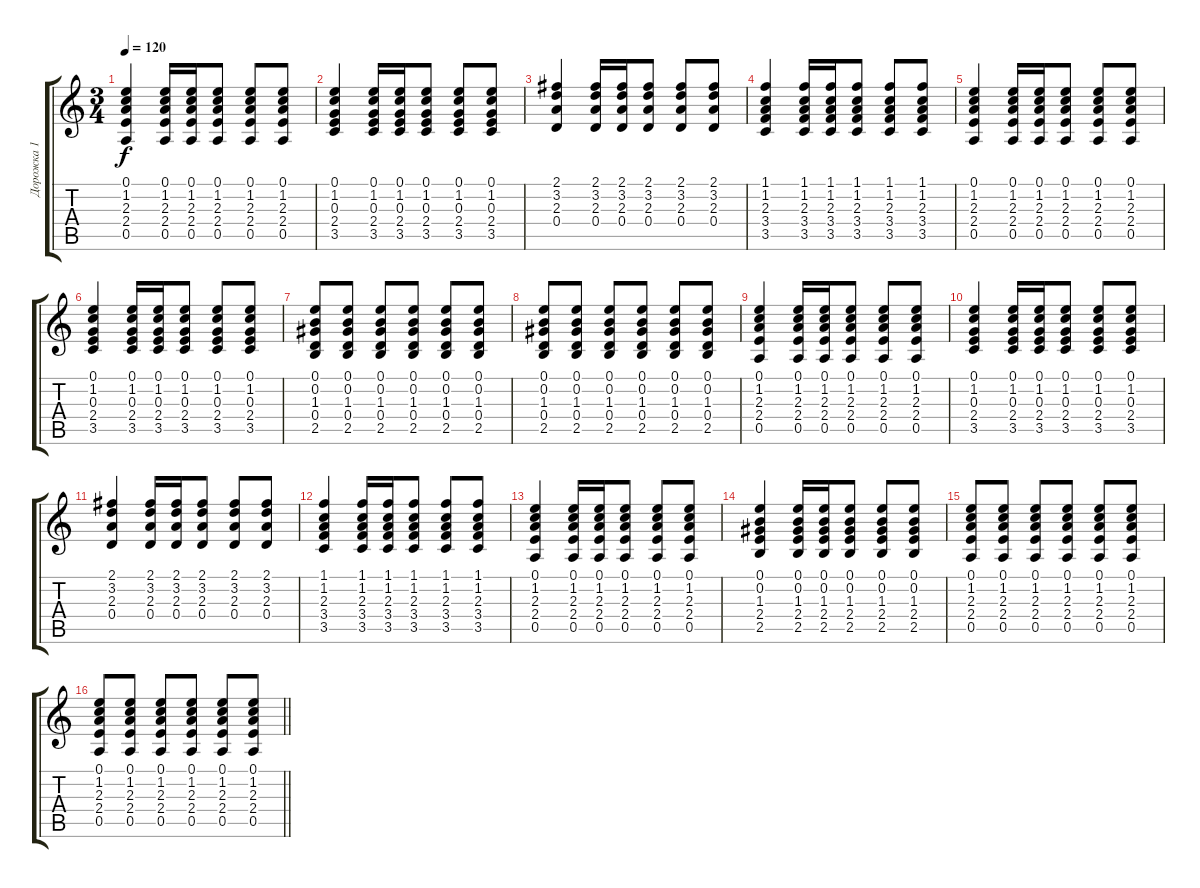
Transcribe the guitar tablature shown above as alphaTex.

\track ("Дорожка 1" "Дорожка 1") {instrument acousticguitarsteel}
\staff {score tabs}
\tuning (E4 B3 G3 D3 A2 E2) {hide}
\ts (3 4)
\tempo 120
\clef g2
\ks c
(0.1 1.2 2.3 2.4 0.5).4{dy f} (0.1 1.2 2.3 2.4 0.5).16 (0.1 1.2 2.3 2.4 0.5).16 (0.1 1.2 2.3 2.4 0.5).8 (0.1 1.2 2.3 2.4 0.5).8 (0.1 1.2 2.3 2.4 0.5).8 |
(0.1 1.2 0.3 2.4 3.5).4 (0.1 1.2 0.3 2.4 3.5).16 (0.1 1.2 0.3 2.4 3.5).16 (0.1 1.2 0.3 2.4 3.5).8 (0.1 1.2 0.3 2.4 3.5).8 (0.1 1.2 0.3 2.4 3.5).8 |
(2.1 3.2 2.3 0.4).4 (2.1 3.2 2.3 0.4).16 (2.1 3.2 2.3 0.4).16 (2.1 3.2 2.3 0.4).8 (2.1 3.2 2.3 0.4).8 (2.1 3.2 2.3 0.4).8 |
(1.1 1.2 2.3 3.4 3.5).4 (1.1 1.2 2.3 3.4 3.5).16 (1.1 1.2 2.3 3.4 3.5).16 (1.1 1.2 2.3 3.4 3.5).8 (1.1 1.2 2.3 3.4 3.5).8 (1.1 1.2 2.3 3.4 3.5).8 |
(0.1 1.2 2.3 2.4 0.5).4 (0.1 1.2 2.3 2.4 0.5).16 (0.1 1.2 2.3 2.4 0.5).16 (0.1 1.2 2.3 2.4 0.5).8 (0.1 1.2 2.3 2.4 0.5).8 (0.1 1.2 2.3 2.4 0.5).8 |
(0.1 1.2 0.3 2.4 3.5).4 (0.1 1.2 0.3 2.4 3.5).16 (0.1 1.2 0.3 2.4 3.5).16 (0.1 1.2 0.3 2.4 3.5).8 (0.1 1.2 0.3 2.4 3.5).8 (0.1 1.2 0.3 2.4 3.5).8 |
(0.1 0.2 1.3 0.4 2.5).8 (0.1 0.2 1.3 0.4 2.5).8 (0.1 0.2 1.3 0.4 2.5).8 (0.1 0.2 1.3 0.4 2.5).8 (0.1 0.2 1.3 0.4 2.5).8 (0.1 0.2 1.3 0.4 2.5).8 |
(0.1 0.2 1.3 0.4 2.5).8 (0.1 0.2 1.3 0.4 2.5).8 (0.1 0.2 1.3 0.4 2.5).8 (0.1 0.2 1.3 0.4 2.5).8 (0.1 0.2 1.3 0.4 2.5).8 (0.1 0.2 1.3 0.4 2.5).8 |
(0.1 1.2 2.3 2.4 0.5).4 (0.1 1.2 2.3 2.4 0.5).16 (0.1 1.2 2.3 2.4 0.5).16 (0.1 1.2 2.3 2.4 0.5).8 (0.1 1.2 2.3 2.4 0.5).8 (0.1 1.2 2.3 2.4 0.5).8 |
(0.1 1.2 0.3 2.4 3.5).4 (0.1 1.2 0.3 2.4 3.5).16 (0.1 1.2 0.3 2.4 3.5).16 (0.1 1.2 0.3 2.4 3.5).8 (0.1 1.2 0.3 2.4 3.5).8 (0.1 1.2 0.3 2.4 3.5).8 |
(2.1 3.2 2.3 0.4).4 (2.1 3.2 2.3 0.4).16 (2.1 3.2 2.3 0.4).16 (2.1 3.2 2.3 0.4).8 (2.1 3.2 2.3 0.4).8 (2.1 3.2 2.3 0.4).8 |
(1.1 1.2 2.3 3.4 3.5).4 (1.1 1.2 2.3 3.4 3.5).16 (1.1 1.2 2.3 3.4 3.5).16 (1.1 1.2 2.3 3.4 3.5).8 (1.1 1.2 2.3 3.4 3.5).8 (1.1 1.2 2.3 3.4 3.5).8 |
(0.1 1.2 2.3 2.4 0.5).4 (0.1 1.2 2.3 2.4 0.5).16 (0.1 1.2 2.3 2.4 0.5).16 (0.1 1.2 2.3 2.4 0.5).8 (0.1 1.2 2.3 2.4 0.5).8 (0.1 1.2 2.3 2.4 0.5).8 |
(0.1 0.2 1.3 2.4 2.5).4 (0.1 0.2 1.3 2.4 2.5).16 (0.1 0.2 1.3 2.4 2.5).16 (0.1 0.2 1.3 2.4 2.5).8 (0.1 0.2 1.3 2.4 2.5).8 (0.1 0.2 1.3 2.4 2.5).8 |
(0.1 1.2 2.3 2.4 0.5).8 (0.1 1.2 2.3 2.4 0.5).8 (0.1 1.2 2.3 2.4 0.5).8 (0.1 1.2 2.3 2.4 0.5).8 (0.1 1.2 2.3 2.4 0.5).8 (0.1 1.2 2.3 2.4 0.5).8 |
\barLineRight lightlight
(0.1 1.2 2.3 2.4 0.5).8 (0.1 1.2 2.3 2.4 0.5).8 (0.1 1.2 2.3 2.4 0.5).8 (0.1 1.2 2.3 2.4 0.5).8 (0.1 1.2 2.3 2.4 0.5).8 (0.1 1.2 2.3 2.4 0.5).8
